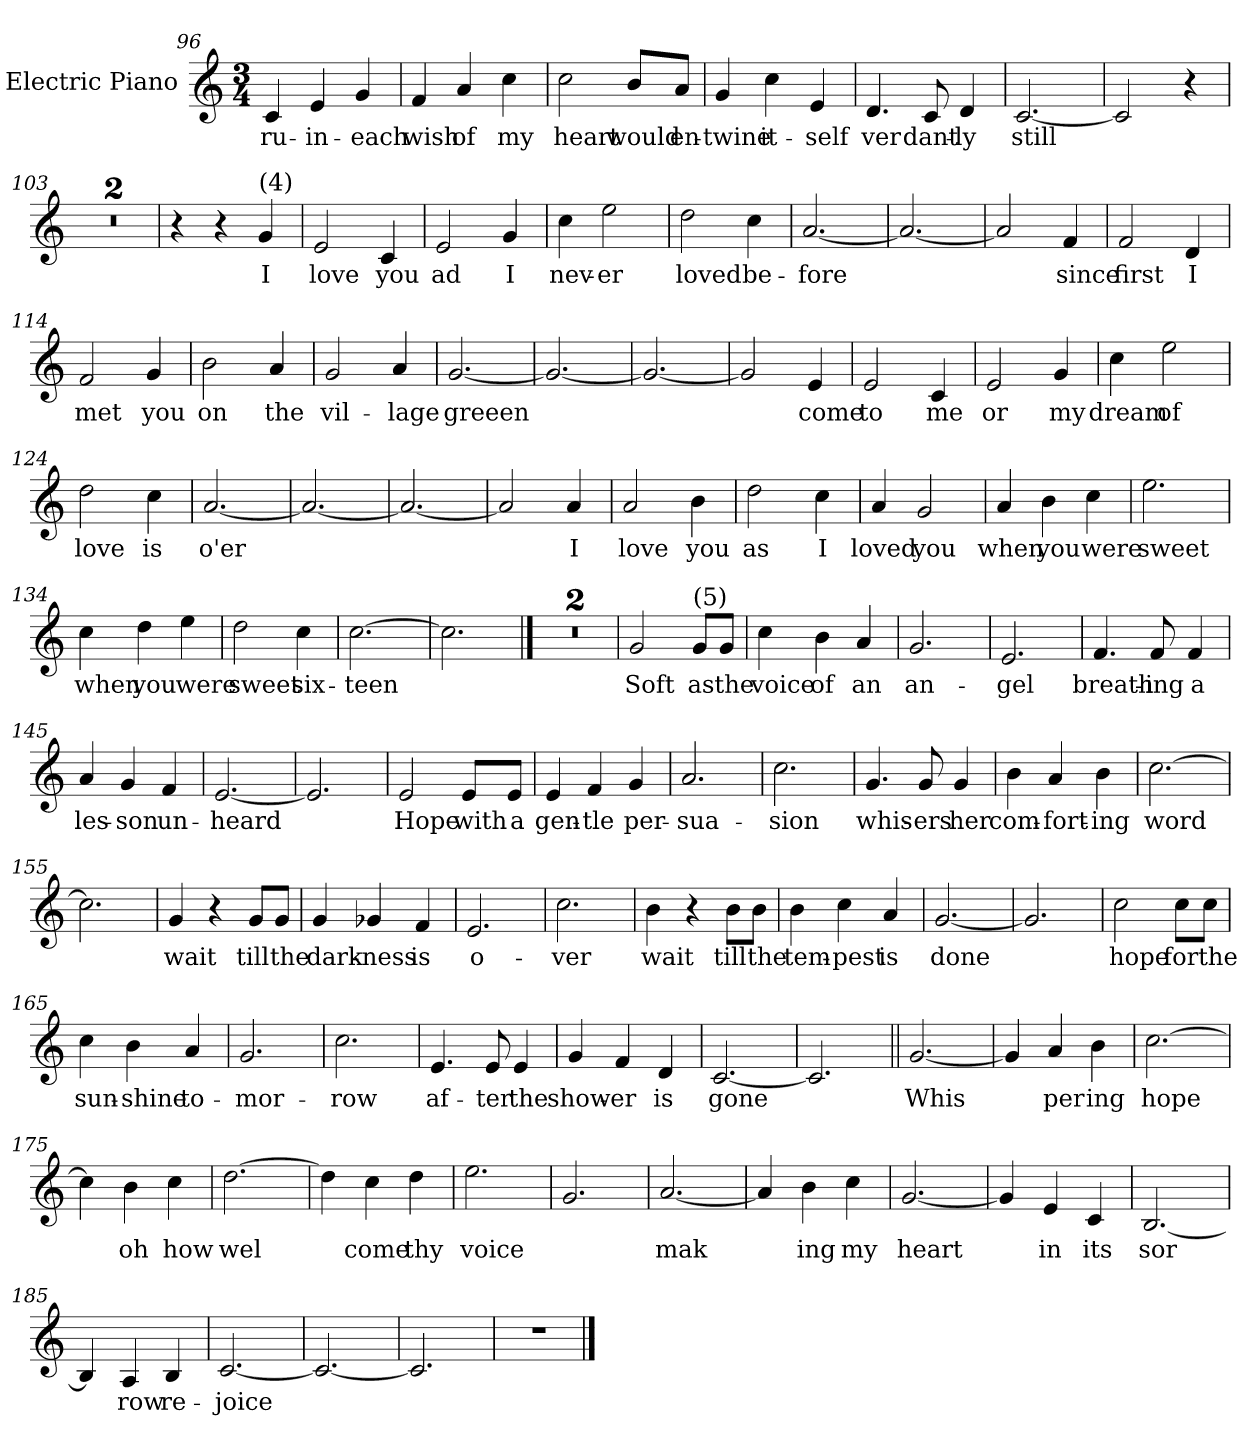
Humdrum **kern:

**kern	**text
*part1	*part1
*staff1	*staff1
*I"Electric Piano	*
*I'E.Pno	*
*clefG2	*
*k[]	*
*C:	*
*M3/4	*
=96	=96
4c/	ru-
4e/	-in-
4g/	each
!!LO:LB:g=z
=97	=97
4f/	wish
4a/	of
4cc\	my
=98	=98
2cc\	heart
8b/L	would
8a/J	en-
=99	=99
4g/	-twine
4cc\	it-
4e/	-self
=100	=100
4.d/	ver
8c/	dant-
4d/	-ly
=101	=101
[2.c/	still
=102	=102
2c/]	.
4r	.
=103	=103
2.r	.
=104	=104
2.r	.
!!LO:LB:g=z
=105	=105
4r	.
4r	.
!LO:TX:a:t=(4)	!
4g/	I
=106	=106
2e/	love
4c/	you
=107	=107
2e/	ad
4g/	I
=108	=108
4cc\	nev-
2ee\	-er
=109	=109
2dd\	loved
4cc\	be-
=110	=110
[2.a/	-fore
=111	=111
2.a/_	.
=112	=112
2a/]	.
4f/	since
=113	=113
2f/	first
4d/	I
!!LO:LB:g=z
=114	=114
2f/	met
4g/	you
=115	=115
2b\	on
4a/	the
=116	=116
2g/	vil-
4a/	-lage
=117	=117
[2.g/	greeen
=118	=118
2.g/_	.
=119	=119
2.g/_	.
=120	=120
2g/]	.
4e/	come
=121	=121
2e/	to
4c/	me
=122	=122
2e/	or
4g/	my
!!LO:PB:g=z
=123	=123
4cc\	dream
2ee\	of
=124	=124
2dd\	love
4cc\	is
=125	=125
[2.a/	o'er
=126	=126
2.a/_	.
=127	=127
2.a/_	.
=128	=128
2a/]	.
4a/	I
=129	=129
2a/	love
4b\	you
=130	=130
2dd\	as
4cc\	I
=131	=131
4a/	loved
2g/	you
!!LO:LB:g=z
=132	=132
4a/	when
4b\	you
4cc\	were
=133	=133
2.ee\	sweet
=134	=134
4cc\	when
4dd\	you
4ee\	were
=135	=135
2dd\	sweet
4cc\	six-
=136	=136
[2.cc\	-teen
=137	=137
2.cc\]	.
==138	==138
2.r	.
=139	=139
2.r	.
!!LO:LB:g=z
=140	=140
2g/	Soft
!LO:TX:a:t=(5)	!
8g/L	as
8g/J	the
=141	=141
4cc\	voice
4b\	of
4a/	an
=142	=142
2.g/	an-
=143	=143
2.e/	-gel
=144	=144
4.f/	breath-
8f/	-ing
4f/	a
=145	=145
4a/	les-
4g/	-son
4f/	un-
=146	=146
[2.e/	-heard
=147	=147
2.e/]	.
!!LO:LB:g=z
=148	=148
2e/	Hope
8e/L	with
8e/J	a
=149	=149
4e/	gen-
4f/	-tle
4g/	per-
=150	=150
2.a/	-sua-
=151	=151
2.cc\	-sion
=152	=152
4.g/	whis-
8g/	-ers
4g/	her
=153	=153
4b\	com-
4a/	-fort-
4b\	-ing
=154	=154
[2.cc\	word
=155	=155
2.cc\]	.
!!LO:LB:g=z
=156	=156
4g/	wait
4r	.
8g/L	till
8g/J	the
=157	=157
4g/	dark-
4g-X/	-ness
4f/	is
=158	=158
2.e/	o-
=159	=159
2.cc\	-ver
=160	=160
4b\	wait
4r	.
8b\L	till
8b\J	the
=161	=161
4b\	tem-
4cc\	-pest
4a/	is
=162	=162
[2.g/	done
=163	=163
2.g/]	.
!!LO:LB:g=z
=164	=164
2cc\	hope
8cc\L	for
8cc\J	the
=165	=165
4cc\	sun-
4b\	-shine
4a/	to-
=166	=166
2.g/	-mor-
=167	=167
2.cc\	-row
=168	=168
4.e/	af-
8e/	-ter
4e/	the
=169	=169
4g/	show-
4f/	-er
4d/	is
=170	=170
[2.c/	gone
=171	=171
2.c/]	.
!!LO:LB:g=z
=172||	=172||
[2.g/	-Whis
=173	=173
4g/]	.
4a/	per
4b\	ing
=174	=174
[2.cc\	hope
=175	=175
4cc\]	.
4b\	oh
4cc\	how
=176	=176
[2.dd\	-wel
=177	=177
4dd\]	.
4cc\	come
4dd\	thy
=178	=178
2.ee\	voice
=179	=179
2.g/	.
=180	=180
[2.a/	-mak
!!LO:LB:g=z
=181	=181
4a/]	.
4b\	ing
4cc\	my
=182	=182
[2.g/	heart
=183	=183
4g/]	.
4e/	in
4c/	its
=184	=184
[2.B/	-sor
=185	=185
4B/]	.
4A/	row
4B/	re-
=186	=186
[2.c/	-joice
=187	=187
2.c/_	.
=188	=188
2.c/]	.
=189	=189
2.r	.
==	==
*-	*-
